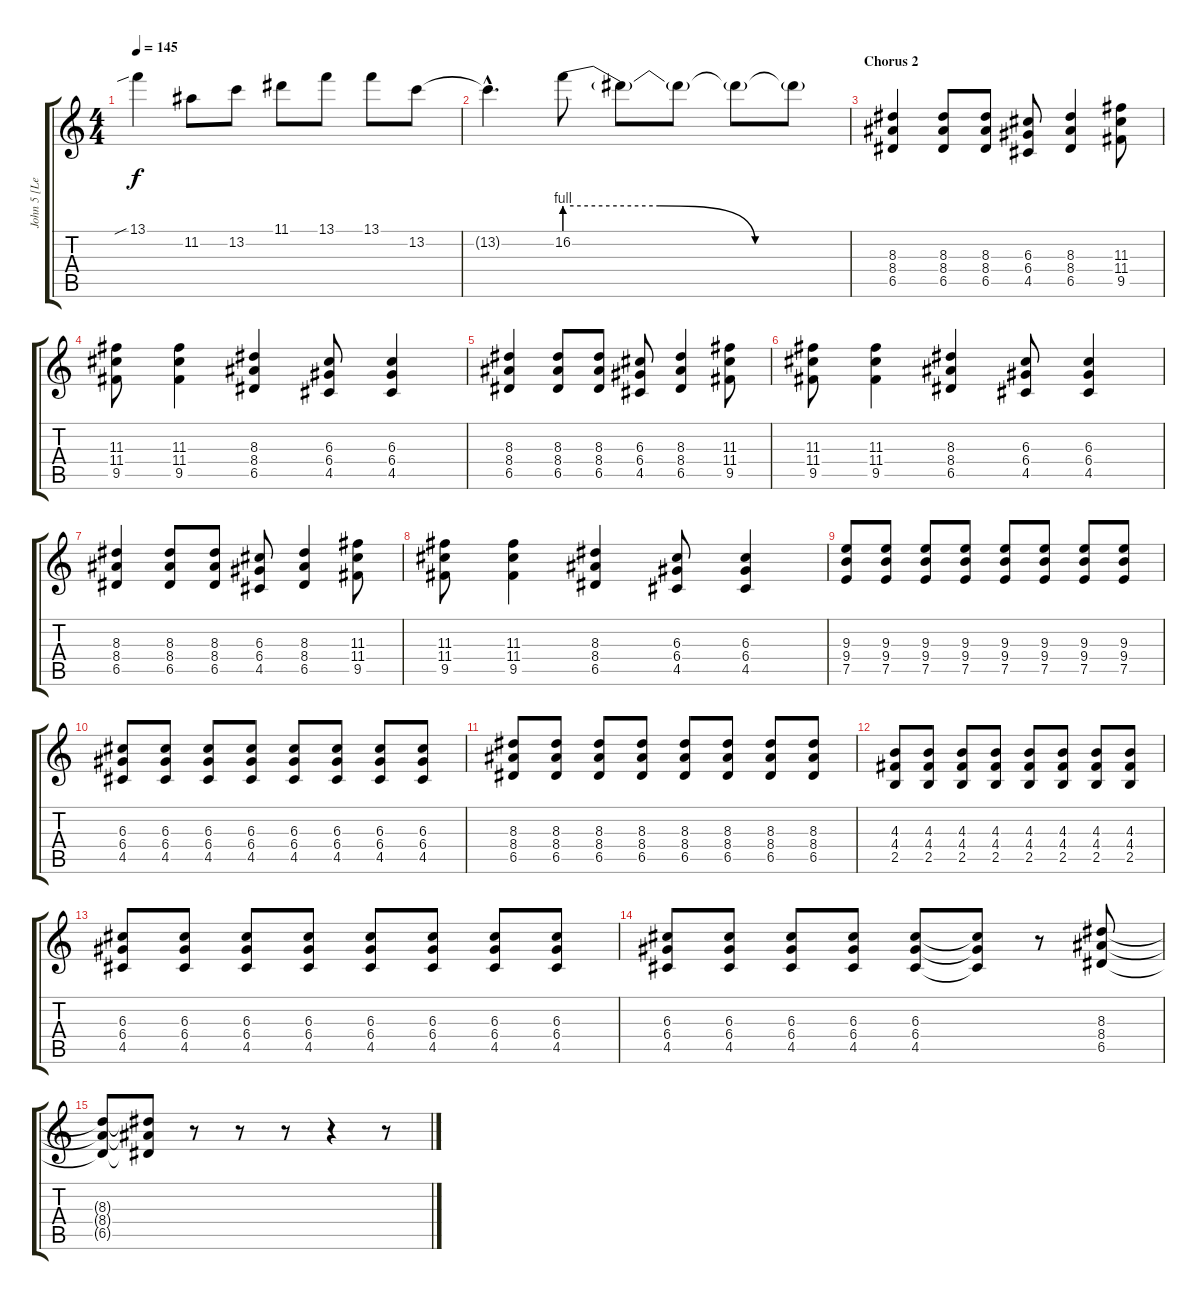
\track ("John 5 [Lead Guitar]" "John 5 [Le") {instrument distortionguitar}
\staff {score tabs}
\tuning (E4 B3 G3 D3 A2 D2) {hide}
\ts (4 4)
\tempo 145
\clef g2
\ks c
13.1{sib}.4{dy f} 11.2.8 13.2.8 11.1.8 13.1.8 13.1.8 13.2.8 |
13.2{hac t}.4{d} 16.2{be (custom 0 4 20 4 40 0 60 0)}.8 16.2{t}.8 16.2{t}.8 16.2{t}.8 16.2{t}.8 |
\section ("" "Chorus 2")
(8.3 8.4 6.5).4 (8.3 8.4 6.5).8 (8.3 8.4 6.5).8 (6.3 6.4 4.5).8 (8.3 8.4 6.5).4 (11.3 11.4 9.5).8 |
(11.3 11.4 9.5).8 (11.3 11.4 9.5).4 (8.3 8.4 6.5).4 (6.3 6.4 4.5).8 (6.3 6.4 4.5).4 |
(8.3 8.4 6.5).4 (8.3 8.4 6.5).8 (8.3 8.4 6.5).8 (6.3 6.4 4.5).8 (8.3 8.4 6.5).4 (11.3 11.4 9.5).8 |
(11.3 11.4 9.5).8 (11.3 11.4 9.5).4 (8.3 8.4 6.5).4 (6.3 6.4 4.5).8 (6.3 6.4 4.5).4 |
(8.3 8.4 6.5).4 (8.3 8.4 6.5).8 (8.3 8.4 6.5).8 (6.3 6.4 4.5).8 (8.3 8.4 6.5).4 (11.3 11.4 9.5).8 |
(11.3 11.4 9.5).8 (11.3 11.4 9.5).4 (8.3 8.4 6.5).4 (6.3 6.4 4.5).8 (6.3 6.4 4.5).4 |
(9.3 9.4 7.5).8 (9.3 9.4 7.5).8 (9.3 9.4 7.5).8 (9.3 9.4 7.5).8 (9.3 9.4 7.5).8 (9.3 9.4 7.5).8 (9.3 9.4 7.5).8 (9.3 9.4 7.5).8 |
(6.3 6.4 4.5).8 (6.3 6.4 4.5).8 (6.3 6.4 4.5).8 (6.3 6.4 4.5).8 (6.3 6.4 4.5).8 (6.3 6.4 4.5).8 (6.3 6.4 4.5).8 (6.3 6.4 4.5).8 |
(8.3 8.4 6.5).8 (8.3 8.4 6.5).8 (8.3 8.4 6.5).8 (8.3 8.4 6.5).8 (8.3 8.4 6.5).8 (8.3 8.4 6.5).8 (8.3 8.4 6.5).8 (8.3 8.4 6.5).8 |
(4.3 4.4 2.5).8 (4.3 4.4 2.5).8 (4.3 4.4 2.5).8 (4.3 4.4 2.5).8 (4.3 4.4 2.5).8 (4.3 4.4 2.5).8 (4.3 4.4 2.5).8 (4.3 4.4 2.5).8 |
(6.3 6.4 4.5).8 (6.3 6.4 4.5).8 (6.3 6.4 4.5).8 (6.3 6.4 4.5).8 (6.3 6.4 4.5).8 (6.3 6.4 4.5).8 (6.3 6.4 4.5).8 (6.3 6.4 4.5).8 |
(6.3 6.4 4.5).8 (6.3 6.4 4.5).8 (6.3 6.4 4.5).8 (6.3 6.4 4.5).8 (6.3 6.4 4.5).8 (6.3{t} 6.4{t} 4.5{t}).8 r.8 (8.3 8.4 6.5).8 |
(8.3{t} 8.4{t} 6.5{t}).8 (8.3{t} 8.4{t} 6.5{t}).8 r.8 r.8 r.8 r.4 r.8
